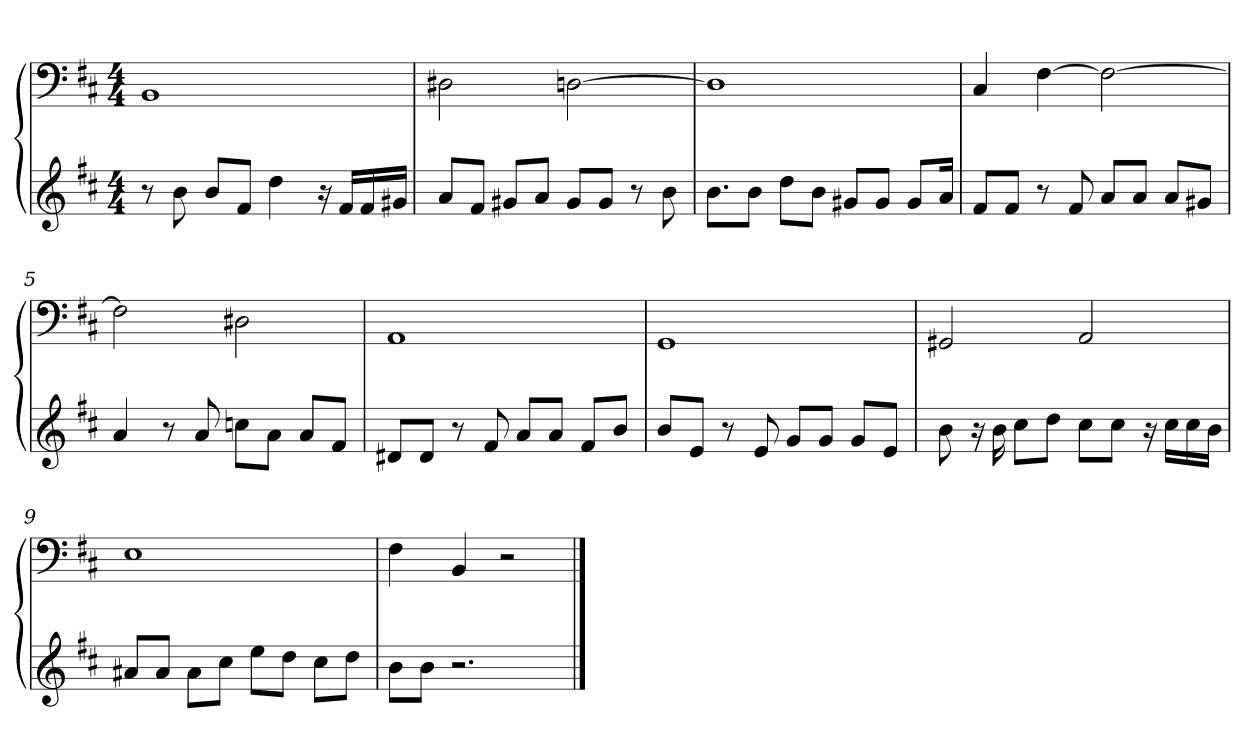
**kern	**kern
*part1	*part1
*staff2	*staff1
*	*clefF4
*k[f#c#]	*k[f#c#]
*D:	*D:
*M4/4	*M4/4
=1	=1
8r	1BB
8b	.
8bL	.
8f#J	.
4dd	.
16r	.
16f#LL	.
16f#	.
16g#XJJ	.
=2	=2
8aL	2D#X
8f#J	.
8g#XL	.
8aJ	.
8g#L	[2Dn
8g#J	.
8r	.
8b	.
=3	=3
8.bL	1D]
8bJ	.
8ddL	.
8bJ	.
8g#XL	.
8g#J	.
8g#L	.
16aJk	.
=4	=4
8f#L	4C#
8f#J	.
8r	[4F#
8f#	.
8aL	2F#_
8aJ	.
8aL	.
8g#XJ	.
=5	=5
4a	2F#]
8r	.
8a	.
8ccnL	2D#X
8aJ	.
8aL	.
8f#J	.
=6	=6
8d#XL	1AA
8d#J	.
8r	.
8f#	.
8aL	.
8aJ	.
8f#L	.
8bJ	.
=7	=7
8bL	1GG
8eJ	.
8r	.
8e	.
8gL	.
8gJ	.
8gL	.
8eJ	.
=8	=8
8b	2GG#X
16r	.
16b	.
8cc#L	.
8ddJ	.
8cc#L	2AA
8cc#J	.
16r	.
16cc#LL	.
16cc#	.
16bJJ	.
=9	=9
8a#XL	1E
8a#J	.
8a#L	.
8cc#J	.
8eeL	.
8ddJ	.
8cc#L	.
8ddJ	.
=10	=10
8bL	4F#
8bJ	.
2.r	4BB
.	2r
==	==
*-	*-
